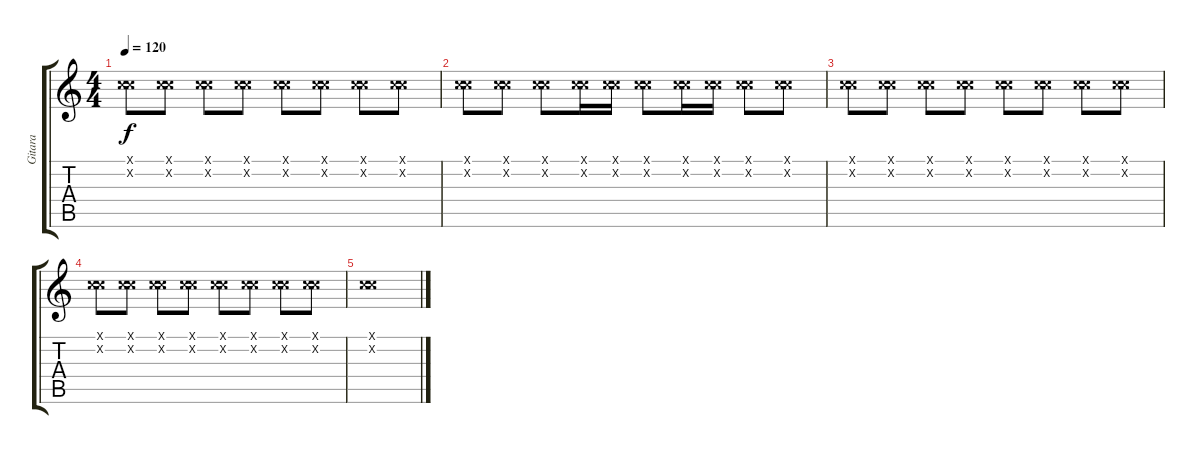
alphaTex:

\track ("Gitara" "Gitara") {instrument distortionguitar}
\staff {score tabs}
\tuning (C4 C4 Ab3 Eb3 Bb2 F2) {hide}
\ts (4 4)
\tempo 120
\clef g2
\ks c
(0.1{x} 0.2{x}).8{dy f} (0.1{x} 0.2{x}).8 (0.1{x} 0.2{x}).8 (0.1{x} 0.2{x}).8 (0.1{x} 0.2{x}).8 (0.1{x} 0.2{x}).8 (0.1{x} 0.2{x}).8 (0.1{x} 0.2{x}).8 |
(0.1{x} 0.2{x}).8 (0.1{x} 0.2{x}).8 (0.1{x} 0.2{x}).8 (0.1{x} 0.2{x}).16 (0.1{x} 0.2{x}).16 (0.1{x} 0.2{x}).8 (0.1{x} 0.2{x}).16 (0.1{x} 0.2{x}).16 (0.1{x} 0.2{x}).8 (0.1{x} 0.2{x}).8 |
(0.1{x} 0.2{x}).8 (0.1{x} 0.2{x}).8 (0.1{x} 0.2{x}).8 (0.1{x} 0.2{x}).8 (0.1{x} 0.2{x}).8 (0.1{x} 0.2{x}).8 (0.1{x} 0.2{x}).8 (0.1{x} 0.2{x}).8 |
(0.1{x} 0.2{x}).8 (0.1{x} 0.2{x}).8 (0.1{x} 0.2{x}).8 (0.1{x} 0.2{x}).8 (0.1{x} 0.2{x}).8 (0.1{x} 0.2{x}).8 (0.1{x} 0.2{x}).8 (0.1{x} 0.2{x}).8 |
(0.1{x} 0.2{x}).1
